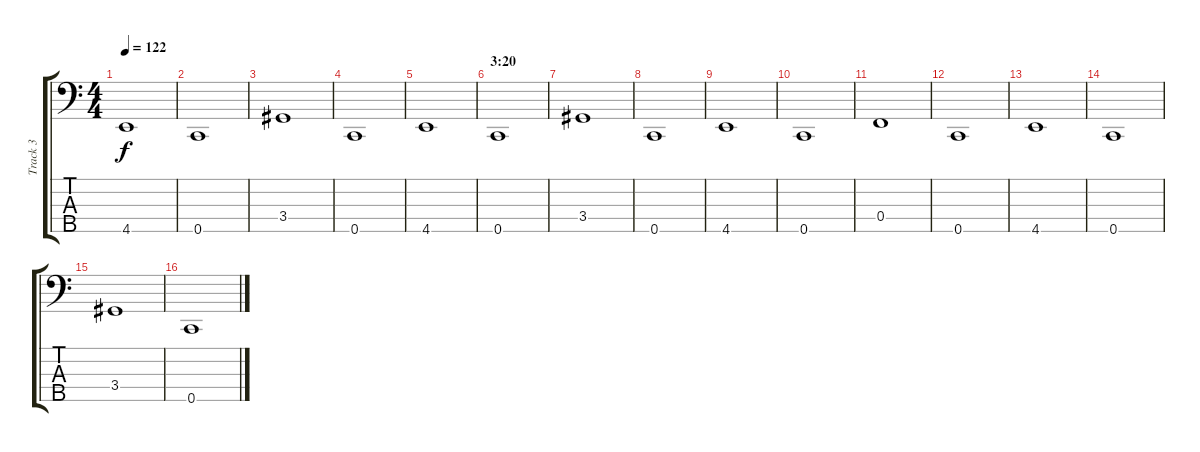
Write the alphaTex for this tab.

\track ("Track 3" "Track 3") {instrument electricbasspick}
\staff {score tabs}
\tuning (Ab2 Eb2 Bb1 F1 C1) {hide}
\ts (4 4)
\tempo 122
\clef f4
\ks c
4.5.1{dy f} |
0.5.1 |
3.4.1 |
0.5.1 |
4.5.1 |
\section ("" "3:20")
0.5.1 |
3.4.1 |
0.5.1 |
4.5.1 |
0.5.1 |
0.4.1 |
0.5.1 |
4.5.1 |
0.5.1 |
3.4.1 |
0.5.1
